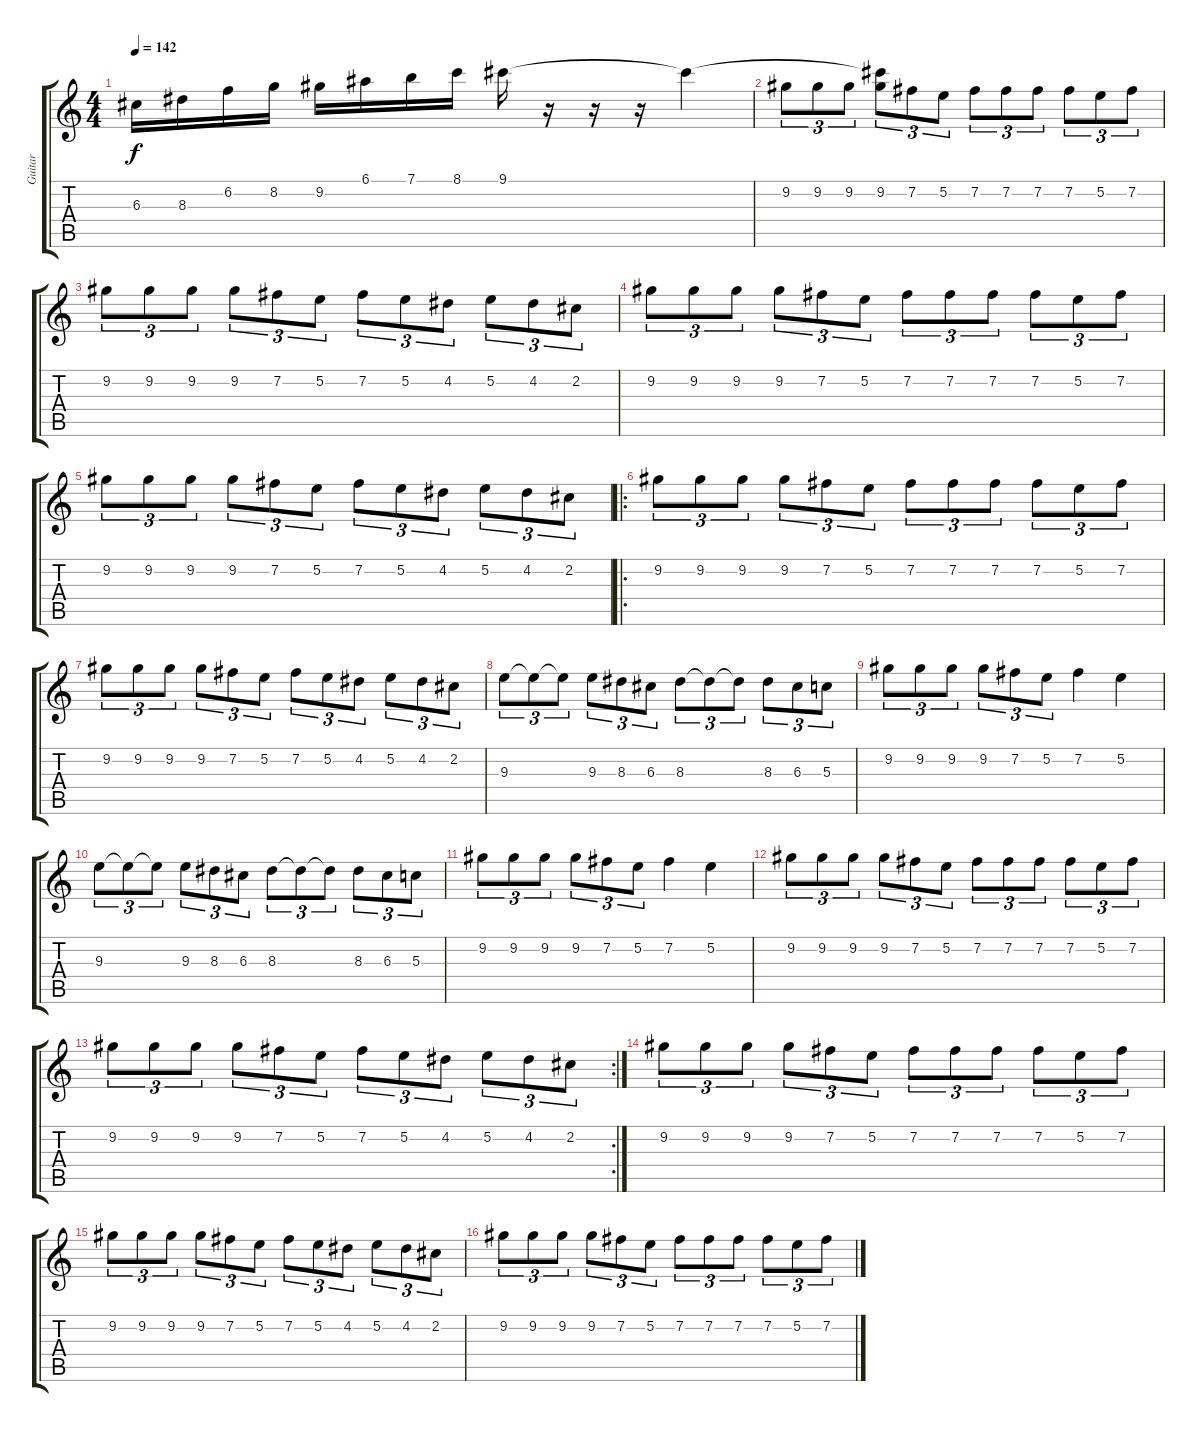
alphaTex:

\track ("Guitar" "Guitar") {instrument distortionguitar}
\staff {score tabs}
\tuning (E4 B3 G3 D3 A2 E2) {hide}
\ts (4 4)
\tempo 142
\clef g2
\ks c
6.3.16{dy f} 8.3.16 6.2.16 8.2.16 9.2.16 6.1.16 7.1.16 8.1.16 9.1.16 r.16 r.16 r.16 9.1{t}.4 |
9.2.8{tu (3 2)} 9.2.8{tu (3 2)} 9.2.8{tu (3 2)} (9.1{t} 9.2).8{tu (3 2)} 7.2.8{tu (3 2)} 5.2.8{tu (3 2)} 7.2.8{tu (3 2)} 7.2.8{tu (3 2)} 7.2.8{tu (3 2)} 7.2.8{tu (3 2)} 5.2.8{tu (3 2)} 7.2.8{tu (3 2)} |
9.2.8{tu (3 2)} 9.2.8{tu (3 2)} 9.2.8{tu (3 2)} 9.2.8{tu (3 2)} 7.2.8{tu (3 2)} 5.2.8{tu (3 2)} 7.2.8{tu (3 2)} 5.2.8{tu (3 2)} 4.2.8{tu (3 2)} 5.2.8{tu (3 2)} 4.2.8{tu (3 2)} 2.2.8{tu (3 2)} |
9.2.8{tu (3 2)} 9.2.8{tu (3 2)} 9.2.8{tu (3 2)} 9.2.8{tu (3 2)} 7.2.8{tu (3 2)} 5.2.8{tu (3 2)} 7.2.8{tu (3 2)} 7.2.8{tu (3 2)} 7.2.8{tu (3 2)} 7.2.8{tu (3 2)} 5.2.8{tu (3 2)} 7.2.8{tu (3 2)} |
9.2.8{tu (3 2)} 9.2.8{tu (3 2)} 9.2.8{tu (3 2)} 9.2.8{tu (3 2)} 7.2.8{tu (3 2)} 5.2.8{tu (3 2)} 7.2.8{tu (3 2)} 5.2.8{tu (3 2)} 4.2.8{tu (3 2)} 5.2.8{tu (3 2)} 4.2.8{tu (3 2)} 2.2.8{tu (3 2)} |
\ro
9.2.8{tu (3 2)} 9.2.8{tu (3 2)} 9.2.8{tu (3 2)} 9.2.8{tu (3 2)} 7.2.8{tu (3 2)} 5.2.8{tu (3 2)} 7.2.8{tu (3 2)} 7.2.8{tu (3 2)} 7.2.8{tu (3 2)} 7.2.8{tu (3 2)} 5.2.8{tu (3 2)} 7.2.8{tu (3 2)} |
9.2.8{tu (3 2)} 9.2.8{tu (3 2)} 9.2.8{tu (3 2)} 9.2.8{tu (3 2)} 7.2.8{tu (3 2)} 5.2.8{tu (3 2)} 7.2.8{tu (3 2)} 5.2.8{tu (3 2)} 4.2.8{tu (3 2)} 5.2.8{tu (3 2)} 4.2.8{tu (3 2)} 2.2.8{tu (3 2)} |
9.3.8{tu (3 2)} 9.3{t}.8{tu (3 2)} 9.3{t}.8{tu (3 2)} 9.3.8{tu (3 2)} 8.3.8{tu (3 2)} 6.3.8{tu (3 2)} 8.3.8{tu (3 2)} 8.3{t}.8{tu (3 2)} 8.3{t}.8{tu (3 2)} 8.3.8{tu (3 2)} 6.3.8{tu (3 2)} 5.3.8{tu (3 2)} |
9.2.8{tu (3 2)} 9.2.8{tu (3 2)} 9.2.8{tu (3 2)} 9.2.8{tu (3 2)} 7.2.8{tu (3 2)} 5.2.8{tu (3 2)} 7.2.4 5.2.4 |
9.3.8{tu (3 2)} 9.3{t}.8{tu (3 2)} 9.3{t}.8{tu (3 2)} 9.3.8{tu (3 2)} 8.3.8{tu (3 2)} 6.3.8{tu (3 2)} 8.3.8{tu (3 2)} 8.3{t}.8{tu (3 2)} 8.3{t}.8{tu (3 2)} 8.3.8{tu (3 2)} 6.3.8{tu (3 2)} 5.3.8{tu (3 2)} |
9.2.8{tu (3 2)} 9.2.8{tu (3 2)} 9.2.8{tu (3 2)} 9.2.8{tu (3 2)} 7.2.8{tu (3 2)} 5.2.8{tu (3 2)} 7.2.4 5.2.4 |
9.2.8{tu (3 2)} 9.2.8{tu (3 2)} 9.2.8{tu (3 2)} 9.2.8{tu (3 2)} 7.2.8{tu (3 2)} 5.2.8{tu (3 2)} 7.2.8{tu (3 2)} 7.2.8{tu (3 2)} 7.2.8{tu (3 2)} 7.2.8{tu (3 2)} 5.2.8{tu (3 2)} 7.2.8{tu (3 2)} |
\rc 2
9.2.8{tu (3 2)} 9.2.8{tu (3 2)} 9.2.8{tu (3 2)} 9.2.8{tu (3 2)} 7.2.8{tu (3 2)} 5.2.8{tu (3 2)} 7.2.8{tu (3 2)} 5.2.8{tu (3 2)} 4.2.8{tu (3 2)} 5.2.8{tu (3 2)} 4.2.8{tu (3 2)} 2.2.8{tu (3 2)} |
9.2.8{tu (3 2)} 9.2.8{tu (3 2)} 9.2.8{tu (3 2)} 9.2.8{tu (3 2)} 7.2.8{tu (3 2)} 5.2.8{tu (3 2)} 7.2.8{tu (3 2)} 7.2.8{tu (3 2)} 7.2.8{tu (3 2)} 7.2.8{tu (3 2)} 5.2.8{tu (3 2)} 7.2.8{tu (3 2)} |
9.2.8{tu (3 2)} 9.2.8{tu (3 2)} 9.2.8{tu (3 2)} 9.2.8{tu (3 2)} 7.2.8{tu (3 2)} 5.2.8{tu (3 2)} 7.2.8{tu (3 2)} 5.2.8{tu (3 2)} 4.2.8{tu (3 2)} 5.2.8{tu (3 2)} 4.2.8{tu (3 2)} 2.2.8{tu (3 2)} |
9.2.8{tu (3 2)} 9.2.8{tu (3 2)} 9.2.8{tu (3 2)} 9.2.8{tu (3 2)} 7.2.8{tu (3 2)} 5.2.8{tu (3 2)} 7.2.8{tu (3 2)} 7.2.8{tu (3 2)} 7.2.8{tu (3 2)} 7.2.8{tu (3 2)} 5.2.8{tu (3 2)} 7.2.8{tu (3 2)}
